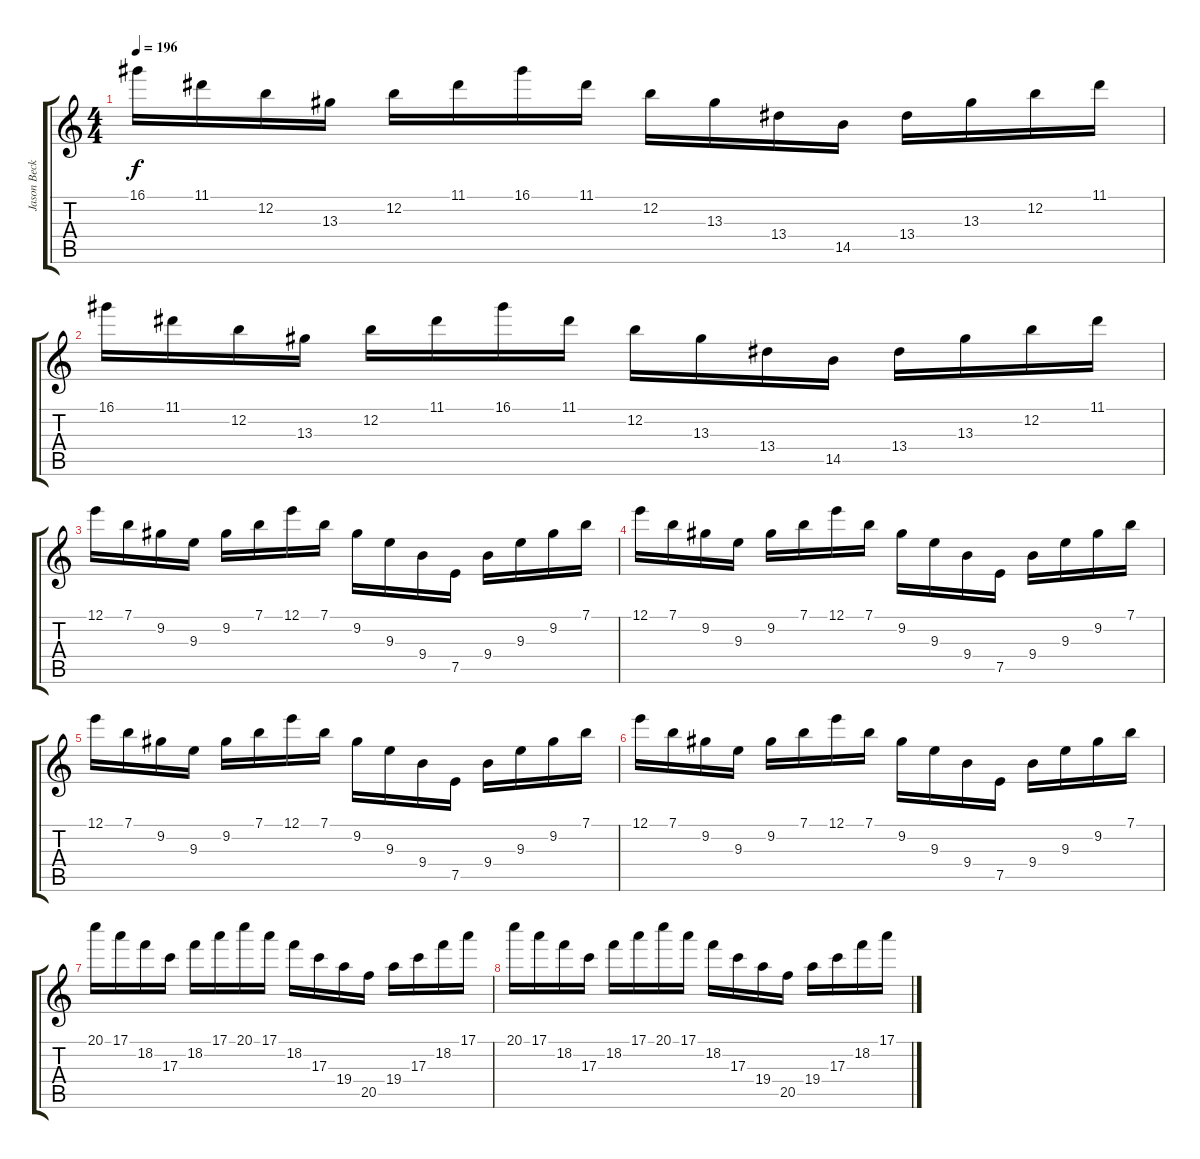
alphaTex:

\track ("Jason Becker" "Jason Beck") {instrument overdrivenguitar}
\staff {score tabs}
\tuning (E4 B3 G3 D3 A2 E2) {hide}
\ts (4 4)
\tempo 196
\clef g2
\ks c
16.1.16{dy f} 11.1.16 12.2.16 13.3.16 12.2.16 11.1.16 16.1.16 11.1.16 12.2.16 13.3.16 13.4.16 14.5.16 13.4.16 13.3.16 12.2.16 11.1.16 |
16.1.16 11.1.16 12.2.16 13.3.16 12.2.16 11.1.16 16.1.16 11.1.16 12.2.16 13.3.16 13.4.16 14.5.16 13.4.16 13.3.16 12.2.16 11.1.16 |
12.1.16 7.1.16 9.2.16 9.3.16 9.2.16 7.1.16 12.1.16 7.1.16 9.2.16 9.3.16 9.4.16 7.5.16 9.4.16 9.3.16 9.2.16 7.1.16 |
12.1.16 7.1.16 9.2.16 9.3.16 9.2.16 7.1.16 12.1.16 7.1.16 9.2.16 9.3.16 9.4.16 7.5.16 9.4.16 9.3.16 9.2.16 7.1.16 |
12.1.16 7.1.16 9.2.16 9.3.16 9.2.16 7.1.16 12.1.16 7.1.16 9.2.16 9.3.16 9.4.16 7.5.16 9.4.16 9.3.16 9.2.16 7.1.16 |
12.1.16 7.1.16 9.2.16 9.3.16 9.2.16 7.1.16 12.1.16 7.1.16 9.2.16 9.3.16 9.4.16 7.5.16 9.4.16 9.3.16 9.2.16 7.1.16 |
20.1.16 17.1.16 18.2.16 17.3.16 18.2.16 17.1.16 20.1.16 17.1.16 18.2.16 17.3.16 19.4.16 20.5.16 19.4.16 17.3.16 18.2.16 17.1.16 |
20.1.16 17.1.16 18.2.16 17.3.16 18.2.16 17.1.16 20.1.16 17.1.16 18.2.16 17.3.16 19.4.16 20.5.16 19.4.16 17.3.16 18.2.16 17.1.16
